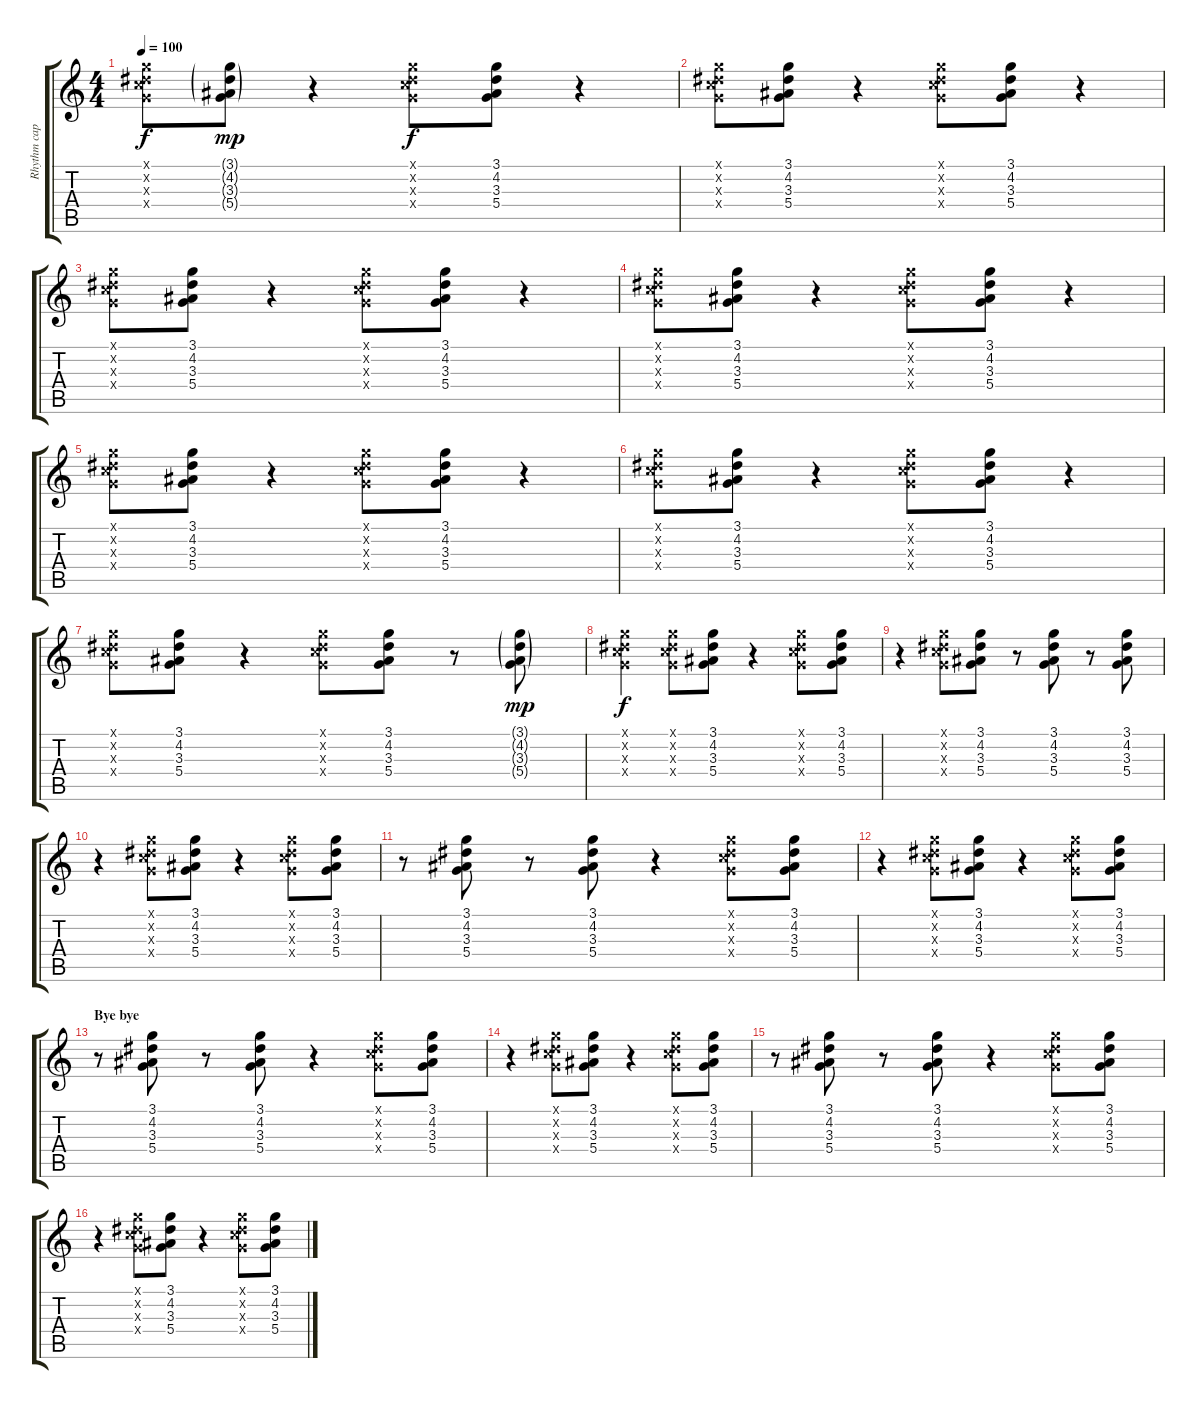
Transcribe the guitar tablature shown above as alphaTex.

\track ("Rhythm capo 1 (Jagger)" "Rhythm cap") {instrument distortionguitar}
\staff {score tabs}
\tuning (E4 B3 G3 D3 A2 E2) {hide}
\ts (4 4)
\tempo 100
\clef g2
\ks c
(3.1{x} 4.2{x} 5.3{x} 5.4{x}).8{dy f} (3.1{g} 4.2{g} 3.3{g} 5.4{g}).8{dy mp} r.4 (3.1{x} 4.2{x} 5.3{x} 5.4{x}).8{dy f} (3.1 4.2 3.3 5.4).8 r.4 |
(3.1{x} 4.2{x} 5.3{x} 5.4{x}).8 (3.1 4.2 3.3 5.4).8 r.4 (3.1{x} 4.2{x} 5.3{x} 5.4{x}).8 (3.1 4.2 3.3 5.4).8 r.4 |
(3.1{x} 4.2{x} 5.3{x} 5.4{x}).8 (3.1 4.2 3.3 5.4).8 r.4 (3.1{x} 4.2{x} 5.3{x} 5.4{x}).8 (3.1 4.2 3.3 5.4).8 r.4 |
(3.1{x} 4.2{x} 5.3{x} 5.4{x}).8 (3.1 4.2 3.3 5.4).8 r.4 (3.1{x} 4.2{x} 5.3{x} 5.4{x}).8 (3.1 4.2 3.3 5.4).8 r.4 |
(3.1{x} 4.2{x} 5.3{x} 5.4{x}).8 (3.1 4.2 3.3 5.4).8 r.4 (3.1{x} 4.2{x} 5.3{x} 5.4{x}).8 (3.1 4.2 3.3 5.4).8 r.4 |
(3.1{x} 4.2{x} 5.3{x} 5.4{x}).8 (3.1 4.2 3.3 5.4).8 r.4 (3.1{x} 4.2{x} 5.3{x} 5.4{x}).8 (3.1 4.2 3.3 5.4).8 r.4 |
(3.1{x} 4.2{x} 5.3{x} 5.4{x}).8 (3.1 4.2 3.3 5.4).8 r.4 (3.1{x} 4.2{x} 5.3{x} 5.4{x}).8 (3.1 4.2 3.3 5.4).8 r.8 (3.1{g} 4.2{g} 3.3{g} 5.4{g}).8{dy mp} |
(3.1{x} 4.2{x} 5.3{x} 5.4{x}).4{dy f} (3.1{x} 4.2{x} 5.3{x} 5.4{x}).8 (3.1 4.2 3.3 5.4).8 r.4 (3.1{x} 4.2{x} 5.3{x} 5.4{x}).8 (3.1 4.2 3.3 5.4).8 |
r.4 (3.1{x} 4.2{x} 5.3{x} 5.4{x}).8 (3.1 4.2 3.3 5.4).8 r.8 (3.1 4.2 3.3 5.4).8 r.8 (3.1 4.2 3.3 5.4).8 |
r.4 (3.1{x} 4.2{x} 5.3{x} 5.4{x}).8 (3.1 4.2 3.3 5.4).8 r.4 (3.1{x} 4.2{x} 5.3{x} 5.4{x}).8 (3.1 4.2 3.3 5.4).8 |
r.8 (3.1 4.2 3.3 5.4).8 r.8 (3.1 4.2 3.3 5.4).8 r.4 (3.1{x} 4.2{x} 5.3{x} 5.4{x}).8 (3.1 4.2 3.3 5.4).8 |
r.4 (3.1{x} 4.2{x} 5.3{x} 5.4{x}).8 (3.1 4.2 3.3 5.4).8 r.4 (3.1{x} 4.2{x} 5.3{x} 5.4{x}).8 (3.1 4.2 3.3 5.4).8 |
\section ("" "Bye bye")
r.8 (3.1 4.2 3.3 5.4).8 r.8 (3.1 4.2 3.3 5.4).8 r.4 (3.1{x} 4.2{x} 5.3{x} 5.4{x}).8 (3.1 4.2 3.3 5.4).8 |
r.4 (3.1{x} 4.2{x} 5.3{x} 5.4{x}).8 (3.1 4.2 3.3 5.4).8 r.4 (3.1{x} 4.2{x} 5.3{x} 5.4{x}).8 (3.1 4.2 3.3 5.4).8 |
r.8 (3.1 4.2 3.3 5.4).8 r.8 (3.1 4.2 3.3 5.4).8 r.4 (3.1{x} 4.2{x} 5.3{x} 5.4{x}).8 (3.1 4.2 3.3 5.4).8 |
r.4 (3.1{x} 4.2{x} 5.3{x} 5.4{x}).8 (3.1 4.2 3.3 5.4).8 r.4 (3.1{x} 4.2{x} 5.3{x} 5.4{x}).8 (3.1 4.2 3.3 5.4).8
